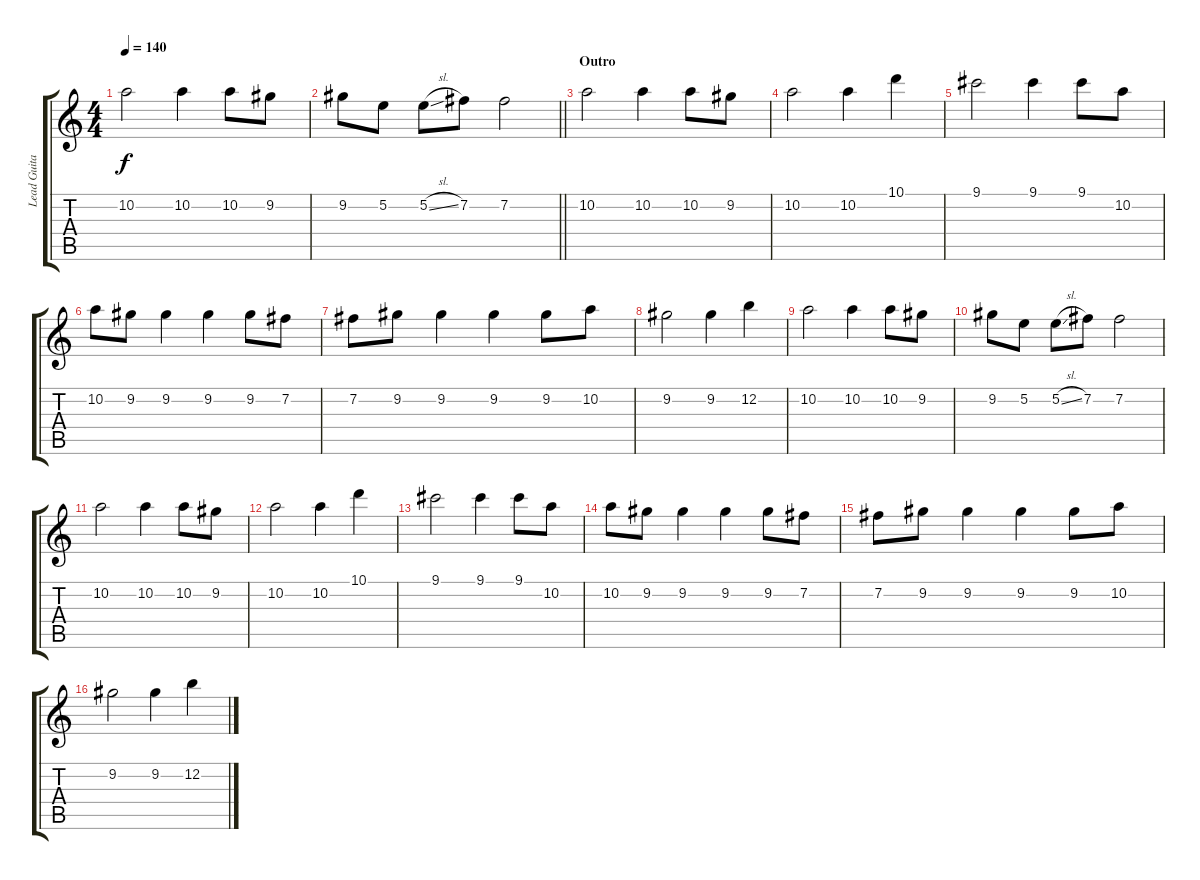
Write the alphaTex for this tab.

\track ("Lead Guitar" "Lead Guita") {solo instrument distortionguitar}
\staff {score tabs}
\tuning (E4 B3 G3 D3 A2 E2) {hide}
\ts (4 4)
\tempo 140
\clef g2
\ks c
10.2.2{dy f} 10.2.4 10.2.8 9.2.8 |
\barLineRight lightlight
9.2.8 5.2.8 5.2{sl}.8 7.2.8 7.2.2 |
\section ("" "Outro")
10.2.2 10.2.4 10.2.8 9.2.8 |
10.2.2 10.2.4 10.1.4 |
9.1.2 9.1.4 9.1.8 10.2.8 |
10.2.8 9.2.8 9.2.4 9.2.4 9.2.8 7.2.8 |
7.2.8 9.2.8 9.2.4 9.2.4 9.2.8 10.2.8 |
9.2.2 9.2.4 12.2.4 |
10.2.2 10.2.4 10.2.8 9.2.8 |
9.2.8 5.2.8 5.2{sl}.8 7.2.8 7.2.2 |
10.2.2 10.2.4 10.2.8 9.2.8 |
10.2.2 10.2.4 10.1.4 |
9.1.2 9.1.4 9.1.8 10.2.8 |
10.2.8 9.2.8 9.2.4 9.2.4 9.2.8 7.2.8 |
7.2.8 9.2.8 9.2.4 9.2.4 9.2.8 10.2.8 |
9.2.2 9.2.4 12.2.4
